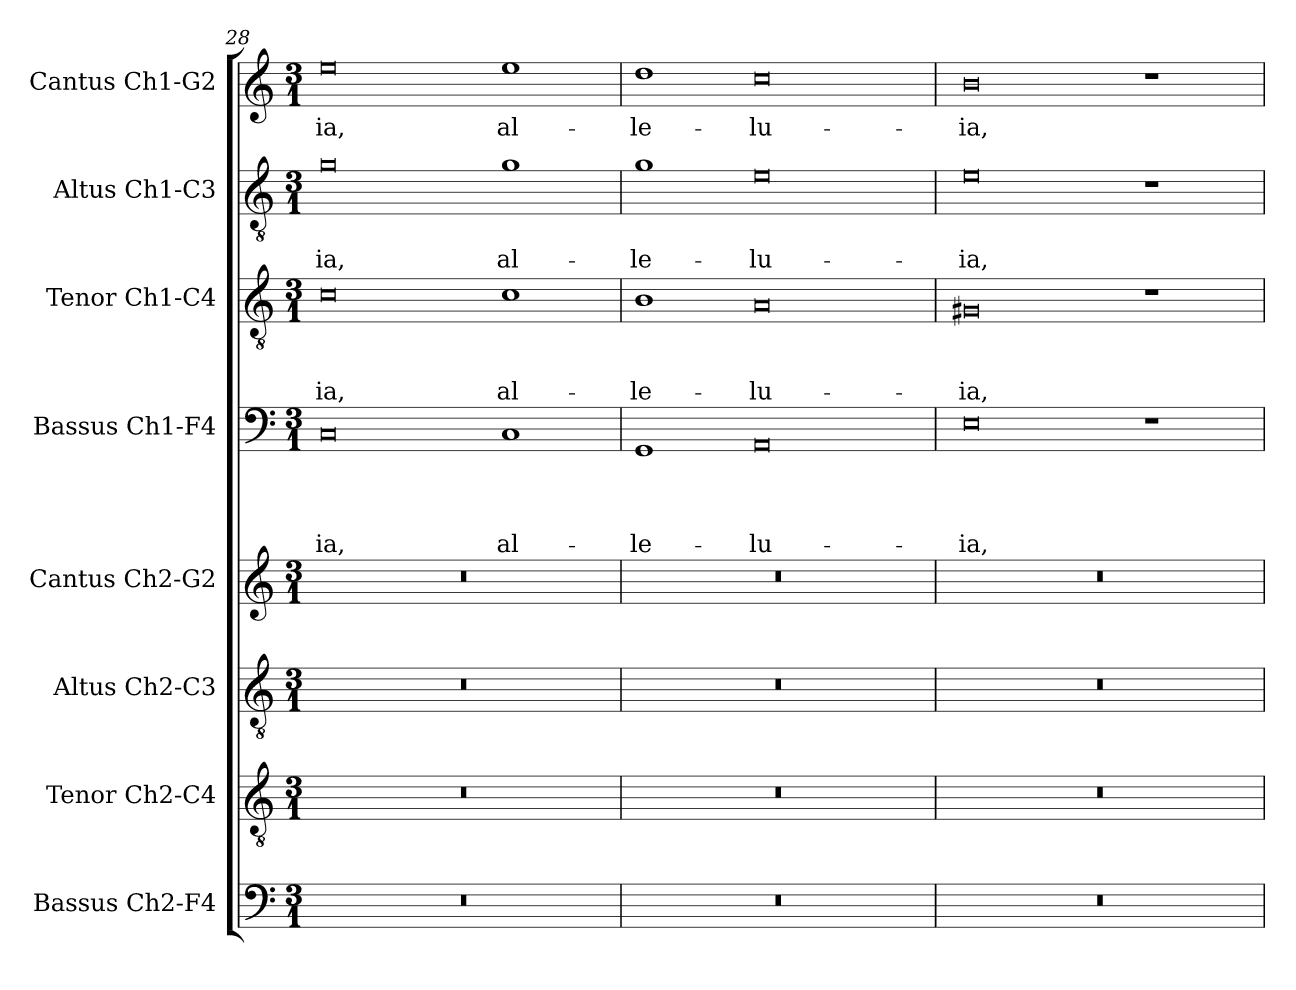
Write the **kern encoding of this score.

**kern	**kern	**kern	**kern	**kern	**text	**text	**text	**text	**kern	**text	**text	**text	**kern	**text	**text	**kern	**text
*part8	*part7	*part6	*part5	*part4	*part4	*part4	*part4	*part4	*part3	*part3	*part3	*part3	*part2	*part2	*part2	*part1	*part1
*staff8	*staff7	*staff6	*staff5	*staff4	*staff4	*staff4	*staff4	*staff4	*staff3	*staff3	*staff3	*staff3	*staff2	*staff2	*staff2	*staff1	*staff1
*I"Bassus Ch2-F4	*I"Tenor Ch2-C4	*I"Altus Ch2-C3	*I"Cantus Ch2-G2	*I"Bassus Ch1-F4	*	*	*	*	*I"Tenor Ch1-C4	*	*	*	*I"Altus Ch1-C3	*	*	*I"Cantus Ch1-G2	*
*I'B2	*I'T2	*I'A2	*I'C2	*I'B	*	*	*	*	*I'T	*	*	*	*I'A	*	*	*I'C	*
*clefF4	*clefGv2	*clefGv2	*clefG2	*clefF4	*	*	*	*	*clefGv2	*	*	*	*clefGv2	*	*	*clefG2	*
*k[]	*k[]	*k[]	*k[]	*k[]	*	*	*	*	*k[]	*	*	*	*k[]	*	*	*k[]	*
*C:	*C:	*C:	*C:	*C:	*	*	*	*	*C:	*	*	*	*C:	*	*	*C:	*
*M3/1	*M3/1	*M3/1	*M3/1	*M3/1	*	*	*	*	*M3/1	*	*	*	*M3/1	*	*	*M3/1	*
=28	=28	=28	=28	=28	=28	=28	=28	=28	=28	=28	=28	=28	=28	=28	=28	=28	=28
!	!	!	!	!	!	!	!	!LO:LY:b	!	!	!	!LO:LY:b	!	!	!LO:LY:b	!	!LO:LY:b
0.r	0.r	0.r	0.r	0C	.	.	.	-ia,	0c	.	.	-ia,	0g	.	-ia,	0ee	-ia,
!	!	!	!	!	!	!	!	!LO:LY:b	!	!	!	!LO:LY:b	!	!	!LO:LY:b	!	!LO:LY:b
.	.	.	.	1C	.	.	.	al-	1c	.	.	al-	1g	.	al-	1ee	al-
=29	=29	=29	=29	=29	=29	=29	=29	=29	=29	=29	=29	=29	=29	=29	=29	=29	=29
!	!	!	!	!	!	!	!	!LO:LY:b	!	!	!	!LO:LY:b	!	!	!LO:LY:b	!	!LO:LY:b
0.r	0.r	0.r	0.r	1GG	.	.	.	-le-	1B	.	.	-le-	1g	.	-le-	1dd	-le-
!	!	!	!	!	!	!	!	!LO:LY:b	!	!	!	!LO:LY:b	!	!	!LO:LY:b	!	!LO:LY:b
.	.	.	.	0AA	.	.	.	-lu-	0A	.	.	-lu-	0e	.	-lu-	0cc	-lu-
=30	=30	=30	=30	=30	=30	=30	=30	=30	=30	=30	=30	=30	=30	=30	=30	=30	=30
!	!	!	!	!	!	!	!	!LO:LY:b	!	!	!	!LO:LY:b	!	!	!LO:LY:b	!	!LO:LY:b
0.r	0.r	0.r	0.r	0E	.	.	.	-ia,	0G#X	.	.	-ia,	0e	.	-ia,	0b	-ia,
.	.	.	.	1r	.	.	.	.	1r	.	.	.	1r	.	.	1r	.
=	=	=	=	=	=	=	=	=	=	=	=	=	=	=	=	=	=
*-	*-	*-	*-	*-	*-	*-	*-	*-	*-	*-	*-	*-	*-	*-	*-	*-	*-
